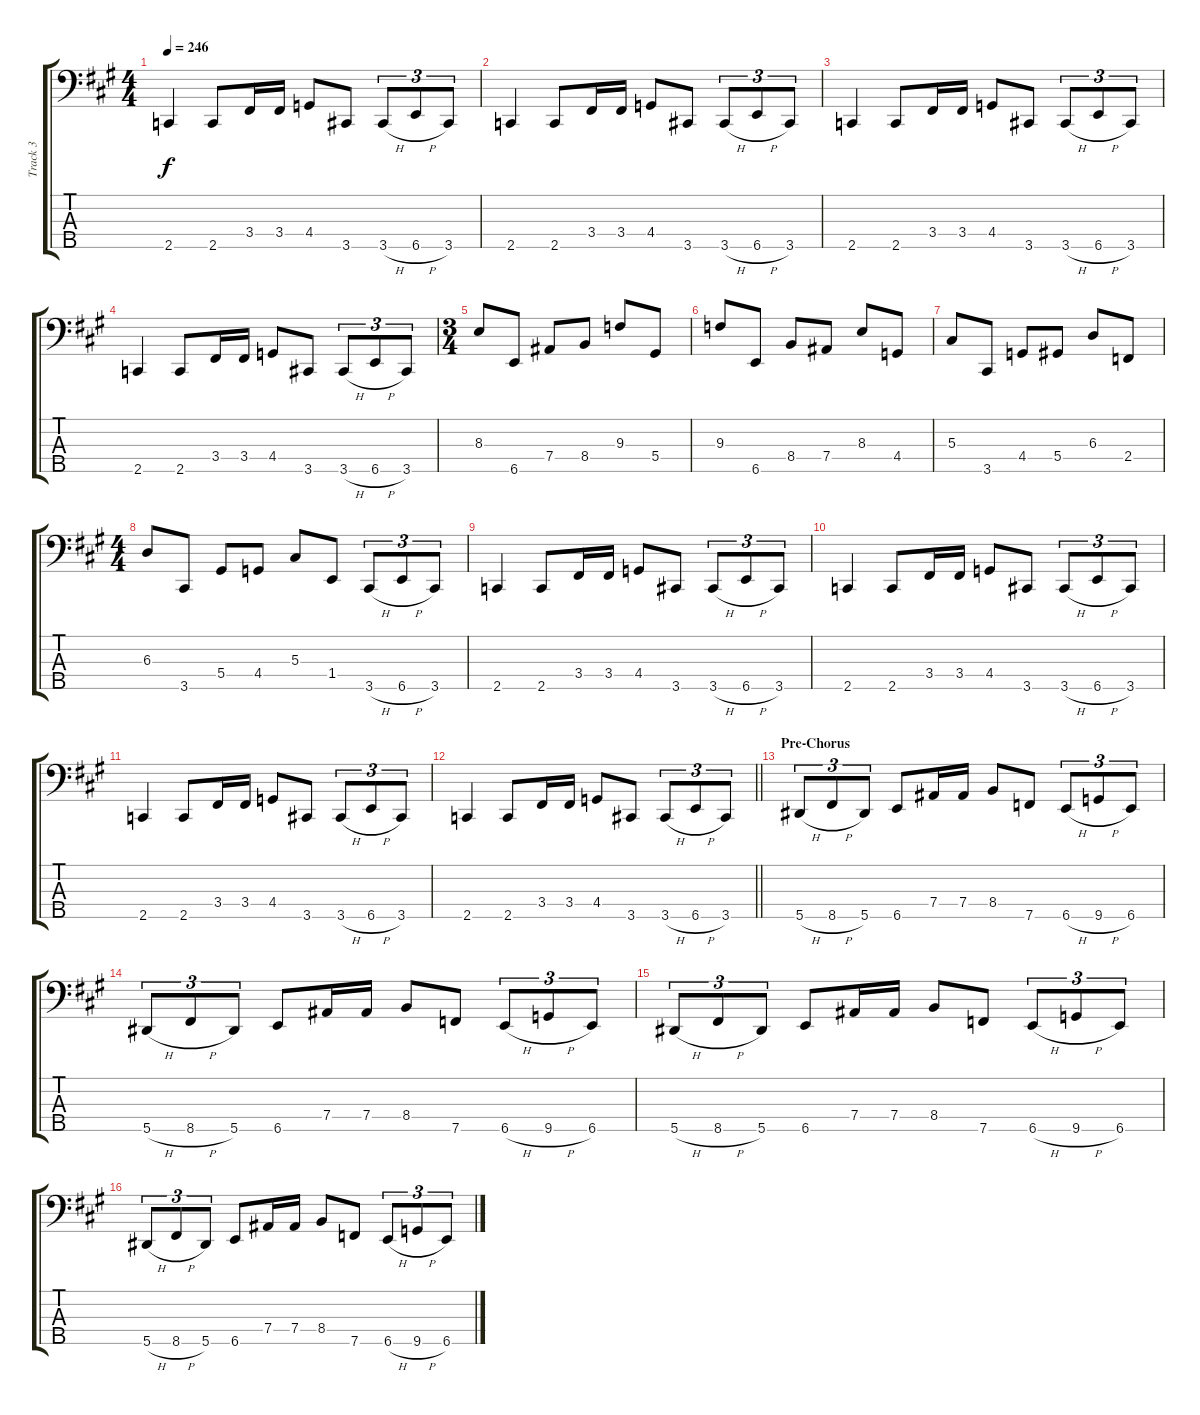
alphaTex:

\track ("Track 3" "Track 3") {instrument electricbassfinger}
\staff {score tabs}
\tuning (Gb2 Db2 Ab1 Eb1 Bb0) {hide}
\ts (4 4)
\tempo 246
\clef f4
\ks f#minor
2.5.4{dy f} 2.5.8 3.4.16 3.4.16 4.4.8 3.5.8 3.5{h}.8{tu (3 2)} 6.5{h}.8{tu (3 2)} 3.5.8{tu (3 2)} |
2.5.4 2.5.8 3.4.16 3.4.16 4.4.8 3.5.8 3.5{h}.8{tu (3 2)} 6.5{h}.8{tu (3 2)} 3.5.8{tu (3 2)} |
2.5.4 2.5.8 3.4.16 3.4.16 4.4.8 3.5.8 3.5{h}.8{tu (3 2)} 6.5{h}.8{tu (3 2)} 3.5.8{tu (3 2)} |
2.5.4 2.5.8 3.4.16 3.4.16 4.4.8 3.5.8 3.5{h}.8{tu (3 2)} 6.5{h}.8{tu (3 2)} 3.5.8{tu (3 2)} |
\ts (3 4)
8.3.8 6.5.8 7.4.8 8.4.8 9.3.8 5.4.8 |
9.3.8 6.5.8 8.4.8 7.4.8 8.3.8 4.4.8 |
5.3.8 3.5.8 4.4.8 5.4.8 6.3.8 2.4.8 |
\ts (4 4)
6.3.8 3.5.8 5.4.8 4.4.8 5.3.8 1.4.8 3.5{h}.8{tu (3 2)} 6.5{h}.8{tu (3 2)} 3.5.8{tu (3 2)} |
2.5.4 2.5.8 3.4.16 3.4.16 4.4.8 3.5.8 3.5{h}.8{tu (3 2)} 6.5{h}.8{tu (3 2)} 3.5.8{tu (3 2)} |
2.5.4 2.5.8 3.4.16 3.4.16 4.4.8 3.5.8 3.5{h}.8{tu (3 2)} 6.5{h}.8{tu (3 2)} 3.5.8{tu (3 2)} |
2.5.4 2.5.8 3.4.16 3.4.16 4.4.8 3.5.8 3.5{h}.8{tu (3 2)} 6.5{h}.8{tu (3 2)} 3.5.8{tu (3 2)} |
\barLineRight lightlight
2.5.4 2.5.8 3.4.16 3.4.16 4.4.8 3.5.8 3.5{h}.8{tu (3 2)} 6.5{h}.8{tu (3 2)} 3.5.8{tu (3 2)} |
\section ("" "Pre-Chorus")
5.5{h}.8{tu (3 2)} 8.5{h}.8{tu (3 2)} 5.5.8{tu (3 2)} 6.5.8 7.4.16 7.4.16 8.4.8 7.5.8 6.5{h}.8{tu (3 2)} 9.5{h}.8{tu (3 2)} 6.5.8{tu (3 2)} |
5.5{h}.8{tu (3 2)} 8.5{h}.8{tu (3 2)} 5.5.8{tu (3 2)} 6.5.8 7.4.16 7.4.16 8.4.8 7.5.8 6.5{h}.8{tu (3 2)} 9.5{h}.8{tu (3 2)} 6.5.8{tu (3 2)} |
5.5{h}.8{tu (3 2)} 8.5{h}.8{tu (3 2)} 5.5.8{tu (3 2)} 6.5.8 7.4.16 7.4.16 8.4.8 7.5.8 6.5{h}.8{tu (3 2)} 9.5{h}.8{tu (3 2)} 6.5.8{tu (3 2)} |
5.5{h}.8{tu (3 2)} 8.5{h}.8{tu (3 2)} 5.5.8{tu (3 2)} 6.5.8 7.4.16 7.4.16 8.4.8 7.5.8 6.5{h}.8{tu (3 2)} 9.5{h}.8{tu (3 2)} 6.5.8{tu (3 2)}
